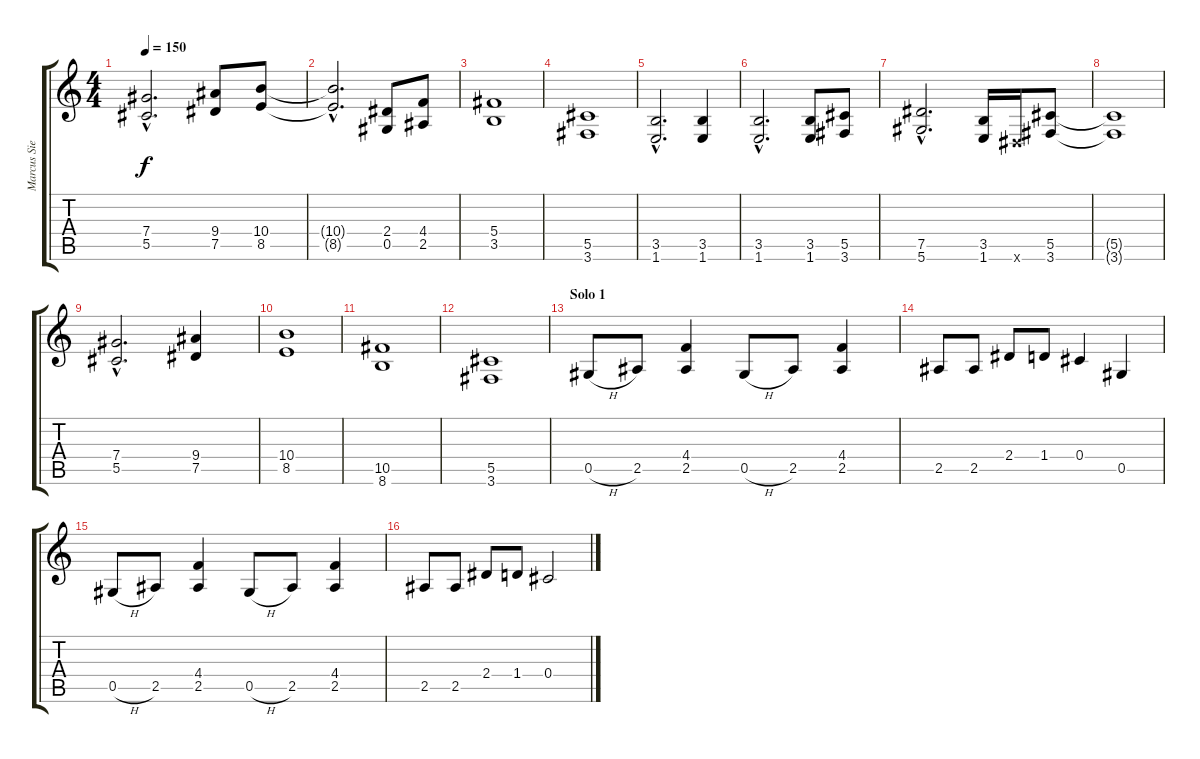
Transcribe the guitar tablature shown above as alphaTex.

\track ("Marcus Siepen" "Marcus Sie") {instrument distortionguitar}
\staff {score tabs}
\tuning (Eb4 Bb3 Gb3 Db3 Ab2 Eb2) {hide}
\ts (4 4)
\tempo 150
\clef g2
\ks c
(7.4{hac} 5.5{hac}).2{d dy f} (9.4 7.5).8 (10.4 8.5).8 |
(10.4{hac t} 8.5{hac t}).2{d} (2.4 0.5).8 (4.4 2.5).8 |
(5.4 3.5).1 |
(5.5 3.6).1 |
(3.5{hac} 1.6{hac}).2{d} (3.5 1.6).4 |
(3.5{hac} 1.6{hac}).2{d} (3.5 1.6).8 (5.5 3.6).8 |
(7.5{hac} 5.6{hac}).2{d} (3.5 1.6).16 0.6{x}.16 (5.5 3.6).8 |
(5.5{t} 3.6{t}).1 |
(7.4{hac} 5.5{hac}).2{d} (9.4 7.5).4 |
(10.4 8.5).1 |
(10.5 8.6).1 |
(5.5 3.6).1 |
\section ("" "Solo 1")
0.5{h}.8 2.5.8 (4.4 2.5).4 0.5{h}.8 2.5.8 (4.4 2.5).4 |
2.5.8 2.5.8 2.4.8 1.4.8 0.4.4 0.5.4 |
0.5{h}.8 2.5.8 (4.4 2.5).4 0.5{h}.8 2.5.8 (4.4 2.5).4 |
2.5.8 2.5.8 2.4.8 1.4.8 0.4.2
